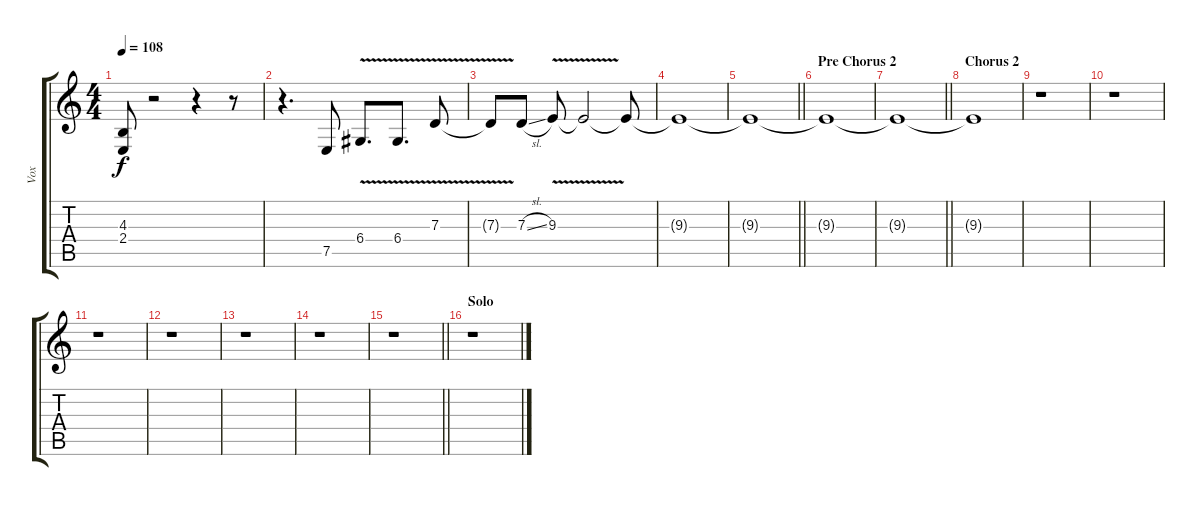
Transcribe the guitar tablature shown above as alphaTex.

\track ("Vox" "Vox") {instrument sopranosax}
\staff {score tabs}
\tuning (E4 B3 G3 D3 A2 E2) {hide}
\ts (4 4)
\tempo 108
\clef g2
\ks c
(4.3{t} 2.4{t}).8{dy f} r.2 r.4 r.8 |
r.4{d} 7.5.8 6.4{v}.8{d} 6.4{v}.8{d} 7.3{v}.8 |
7.3{t}.8 7.3{sl}.8 9.3{v}.8 9.3{t}.2 9.3{t}.8 |
9.3{t}.1 |
\barLineRight lightlight
9.3{t}.1 |
\section ("" "Pre Chorus 2")
9.3{t}.1 |
\barLineRight lightlight
9.3{t}.1{volume 0} |
\section ("" "Chorus 2")
9.3{t}.1 |
r.1 |
r.1 |
r.1 |
r.1 |
r.1 |
r.1 |
\barLineRight lightlight
r.1 |
\section ("" "Solo")
r.1
